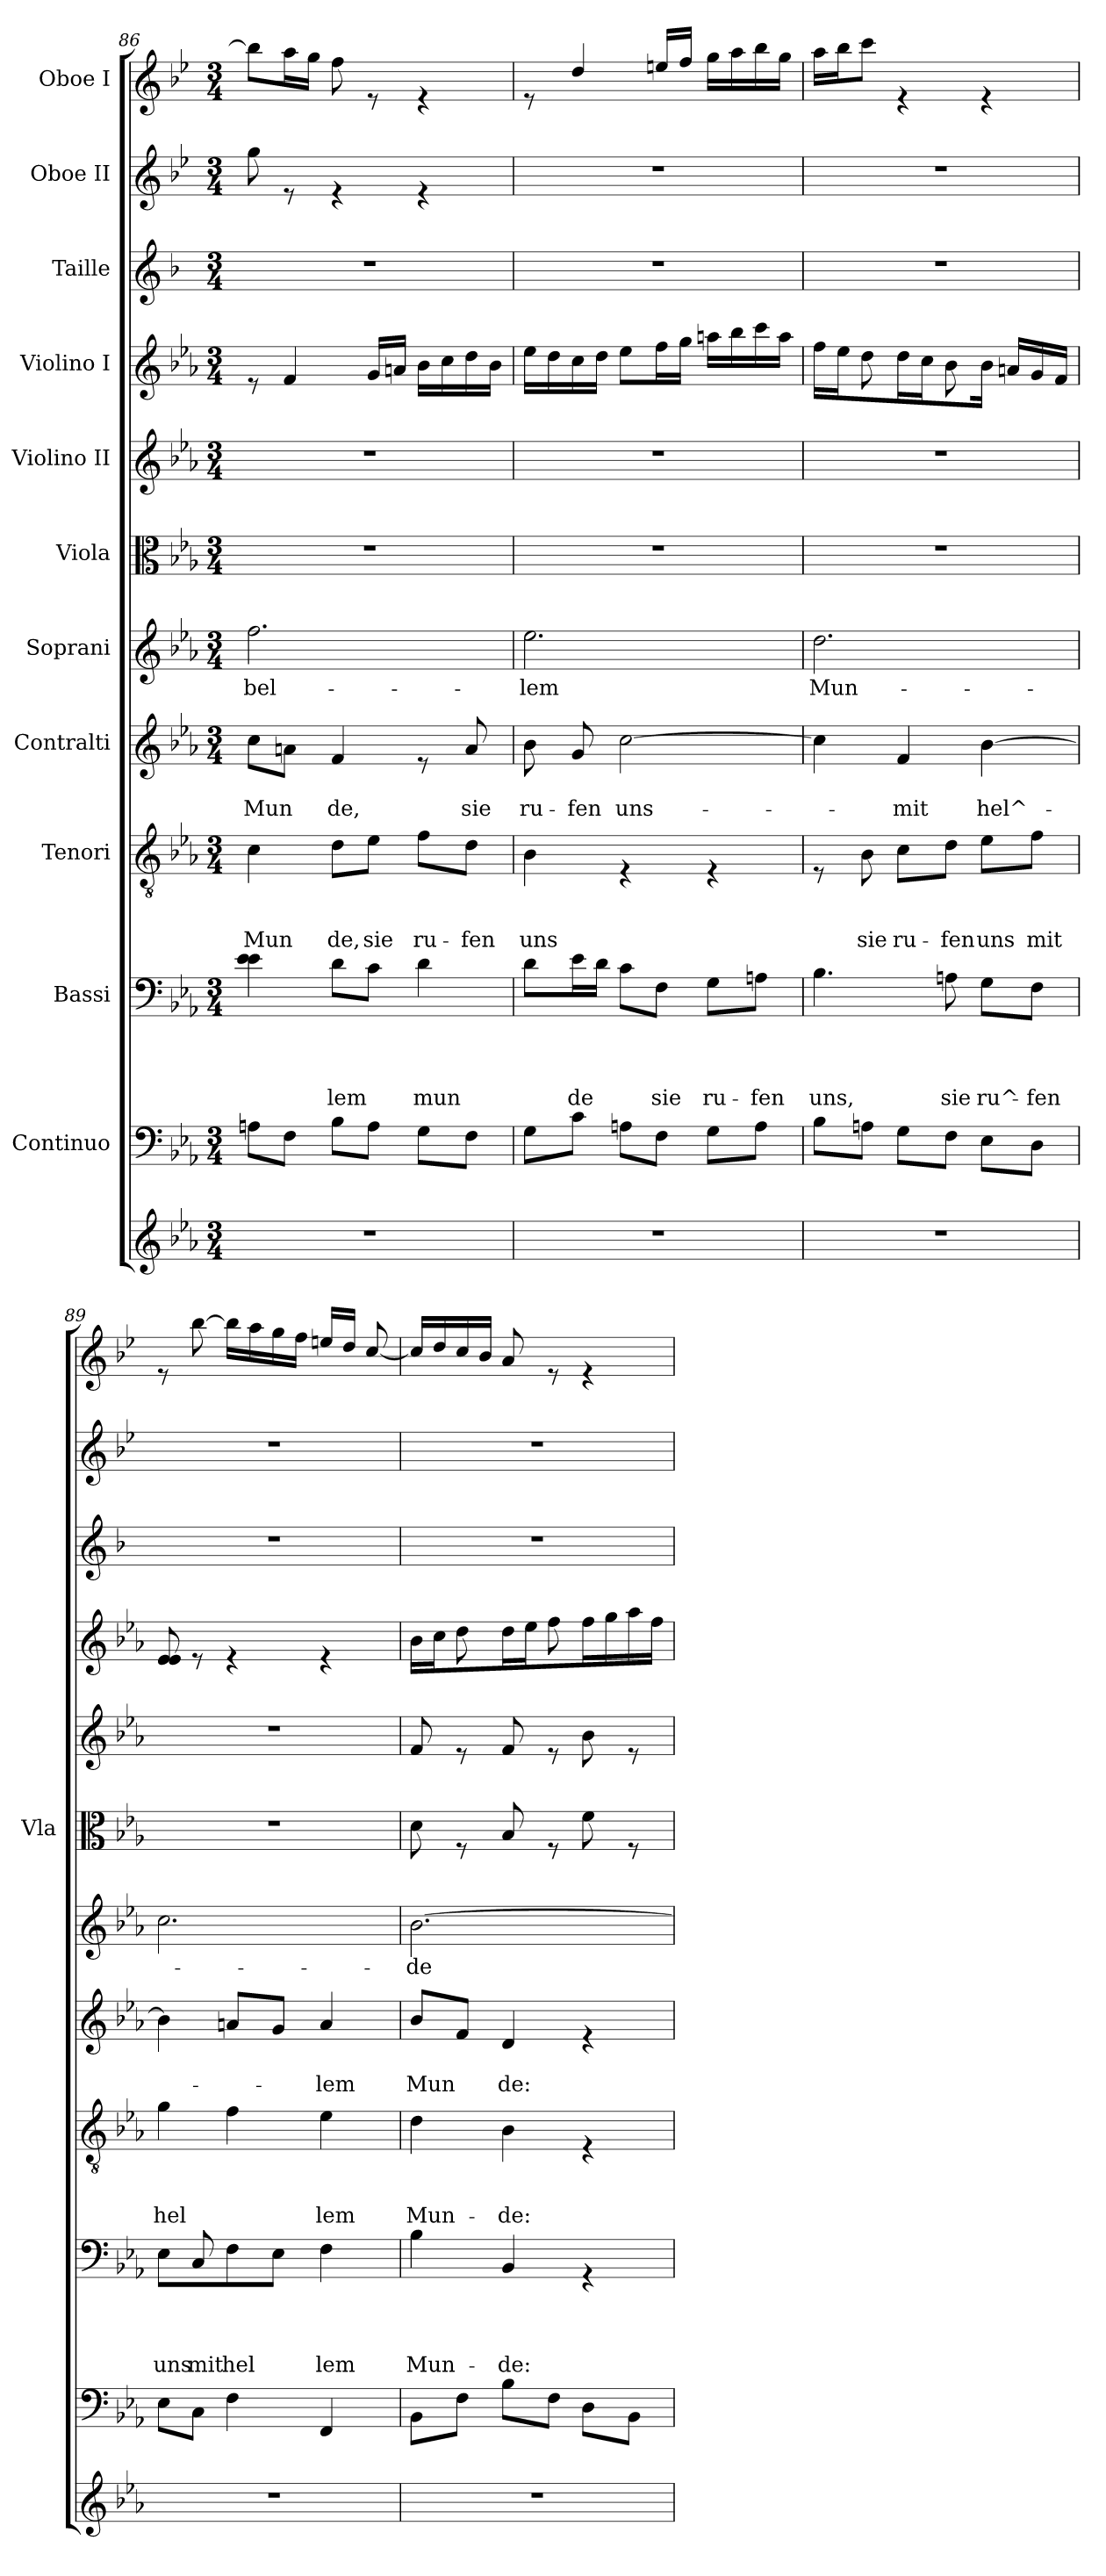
**kern	**kern	**kern	**text	**text	**text	**text	**kern	**text	**text	**text	**kern	**text	**text	**kern	**text	**kern	**kern	**kern	**kern	**kern	**kern
*part12	*part11	*part10	*part10	*part10	*part10	*part10	*part9	*part9	*part9	*part9	*part8	*part8	*part8	*part7	*part7	*part6	*part5	*part4	*part3	*part2	*part1
*staff12	*staff11	*staff10	*staff10	*staff10	*staff10	*staff10	*staff9	*staff9	*staff9	*staff9	*staff8	*staff8	*staff8	*staff7	*staff7	*staff6	*staff5	*staff4	*staff3	*staff2	*staff1
*	*I"Continuo	*I"Bassi	*	*	*	*	*I"Tenori	*	*	*	*I"Contralti	*	*	*I"Soprani	*	*I"Viola	*I"Violino II	*I"Violino I	*I"Taille	*I"Oboe II	*I"Oboe I
*	*	*	*	*	*	*	*	*	*	*	*	*	*	*	*	*I'Vla	*	*	*	*	*
*clefG2	*clefF4	*clefF4	*	*	*	*	*clefGv2	*	*	*	*clefG2	*	*	*clefG2	*	*clefC3	*clefG2	*clefG2	*clefG2	*clefG2	*clefG2
*	*	*	*	*	*	*	*	*	*	*	*	*	*	*	*	*	*	*	*ITrd4c7	*ITrd4c7	*ITrd4c7
*k[b-e-a-]	*k[b-e-a-]	*k[b-e-a-]	*	*	*	*	*k[b-e-a-]	*	*	*	*k[b-e-a-]	*	*	*k[b-e-a-]	*	*k[b-e-a-]	*k[b-e-a-]	*k[b-e-a-]	*k[b-e-]	*k[b-e-a-]	*k[b-e-a-]
*E-:	*E-:	*E-:	*	*	*	*	*E-:	*	*	*	*E-:	*	*	*E-:	*	*E-:	*E-:	*E-:	*B-:	*E-:	*E-:
*M3/4	*M3/4	*M3/4	*	*	*	*	*M3/4	*	*	*	*M3/4	*	*	*M3/4	*	*M3/4	*M3/4	*M3/4	*M3/4	*M3/4	*M3/4
=86	=86	=86	=86	=86	=86	=86	=86	=86	=86	=86	=86	=86	=86	=86	=86	=86	=86	=86	=86	=86	=86
!	!	!	!	!	!	!	!	!	!	!LO:LY:b	!	!	!LO:LY:b	!	!LO:LY:b	!	!	!	!	!	!
2.r	8An\L	4e-\ 4e-\	.	.	.	.	4c\	.	.	Mun	8cc\L	.	Mun	2.ff\	bel-	2.r	2.r	8re	2.r	8cc\	8ee-\L]
.	8F\J	.	.	.	.	.	.	.	.	.	8an\J	.	.	.	.	.	.	4f/	.	8re	16dd\L
.	.	.	.	.	.	.	.	.	.	.	.	.	.	.	.	.	.	.	.	.	16cc\JJ
!	!	!	!	!	!	!LO:LY:b	!	!	!	!LO:LY:b	!	!	!LO:LY:b	!	!	!	!	!	!	!	!
.	8B-\L	8d\L	.	.	.	-lem	8d\L	.	.	de,	4f/	.	de,	.	.	.	.	.	.	4re	8b-\
!	!	!	!	!	!	!	!	!	!	!LO:LY:b	!	!	!	!	!	!	!	!	!	!	!
.	8A\J	8c\J	.	.	.	.	8e-\J	.	.	sie	.	.	.	.	.	.	.	16g/LL	.	.	8re
.	.	.	.	.	.	.	.	.	.	.	.	.	.	.	.	.	.	16an/JJ	.	.	.
!	!	!	!	!	!	!LO:LY:b	!	!	!	!LO:LY:b	!	!	!	!	!	!	!	!	!	!	!
.	8G\L	4d\	.	.	.	mun	8f\L	.	.	ru-	8re	.	.	.	.	.	.	16b-\LL	.	4re	4re
.	.	.	.	.	.	.	.	.	.	.	.	.	.	.	.	.	.	16cc\	.	.	.
!	!	!	!	!	!	!	!	!	!	!LO:LY:b	!	!	!LO:LY:b	!	!	!	!	!	!	!	!
.	8F\J	.	.	.	.	.	8d\J	.	.	-fen	8a/	.	sie	.	.	.	.	16dd\	.	.	.
.	.	.	.	.	.	.	.	.	.	.	.	.	.	.	.	.	.	16b-\JJ	.	.	.
=87	=87	=87	=87	=87	=87	=87	=87	=87	=87	=87	=87	=87	=87	=87	=87	=87	=87	=87	=87	=87	=87
!	!	!	!	!	!	!	!	!	!	!LO:LY:b	!	!	!LO:LY:b	!	!LO:LY:b	!	!	!	!	!	!
2.r	8G\L	8d\L	.	.	.	.	4B-\	.	.	uns	8b-\	.	ru-	2.ee-\	-lem	2.r	2.r	16ee-\LL	2.r	2.r	8re
.	.	.	.	.	.	.	.	.	.	.	.	.	.	.	.	.	.	16dd\	.	.	.
!	!	!	!	!	!	!LO:LY:b	!	!	!	!	!	!	!LO:LY:b	!	!	!	!	!	!	!	!
.	8c\J	16e-\L	.	.	.	de	.	.	.	.	8g/	.	-fen	.	.	.	.	16cc\	.	.	4g/
.	.	16d\JJ	.	.	.	.	.	.	.	.	.	.	.	.	.	.	.	16dd\JJ	.	.	.
!	!	!	!	!	!	!	!	!	!	!	!	!	!LO:LY:b	!	!	!	!	!	!	!	!
.	8An\L	8c\L	.	.	.	.	4rE	.	.	.	[>2cc\	.	uns-	.	.	.	.	8ee-\L	.	.	.
!	!	!	!	!	!	!LO:LY:b	!	!	!	!	!	!	!	!	!	!	!	!	!	!	!
.	8F\J	8F\J	.	.	.	sie	.	.	.	.	.	.	.	.	.	.	.	16ff\L	.	.	16an/LL
.	.	.	.	.	.	.	.	.	.	.	.	.	.	.	.	.	.	16gg\JJ	.	.	16b-/JJ
!	!	!	!	!	!	!LO:LY:b	!	!	!	!	!	!	!	!	!	!	!	!	!	!	!
.	8G\L	8G\L	.	.	.	ru-	4rE	.	.	.	.	.	.	.	.	.	.	16aan\LL	.	.	16cc\LL
.	.	.	.	.	.	.	.	.	.	.	.	.	.	.	.	.	.	16bb-\	.	.	16dd\
!	!	!	!	!	!	!LO:LY:b	!	!	!	!	!	!	!	!	!	!	!	!	!	!	!
.	8A\J	8An\J	.	.	.	-fen	.	.	.	.	.	.	.	.	.	.	.	16ccc\	.	.	16ee-\
.	.	.	.	.	.	.	.	.	.	.	.	.	.	.	.	.	.	16aa\JJ	.	.	16cc\JJ
=88	=88	=88	=88	=88	=88	=88	=88	=88	=88	=88	=88	=88	=88	=88	=88	=88	=88	=88	=88	=88	=88
!	!	!	!	!	!	!LO:LY:b	!	!	!	!	!	!	!	!	!LO:LY:b	!	!	!	!	!	!
*	*	*	*	*	*	*	*	*	*	*	*	*	*	*	*	*	*	*^	*	*	*
2.r	8B-\L	4.B-\	.	.	.	uns,	8rE	.	.	.	4cc\]	.	.	2.dd\	Mun-	2.r	2.r	16ff\LL	8ryy	2.r	2.r	16dd\LL
.	.	.	.	.	.	.	.	.	.	.	.	.	.	.	.	.	.	16ee-\	.	.	.	16ee-\J
!	!	!	!	!	!	!	!	!	!	!LO:LY:b	!	!	!	!	!	!	!	!	!	!	!	!
.	8An\J	.	.	.	.	.	8B-\	.	.	sie	.	.	.	.	.	.	.	8ryy	8dd\	.	.	8ff\J
!	!	!	!	!	!	!	!	!	!	!LO:LY:b	!	!	!LO:LY:b	!	!	!	!	!	!	!	!	!
.	8G\L	.	.	.	.	.	8c\L	.	.	ru-	4f/	.	-mit	.	.	.	.	16dd\	8ryy	.	.	4re
.	.	.	.	.	.	.	.	.	.	.	.	.	.	.	.	.	.	16cc\	.	.	.	.
!	!	!	!	!	!	!LO:LY:b	!	!	!	!LO:LY:b	!	!	!	!	!	!	!	!	!	!	!	!
.	8F\J	8An\	.	.	.	sie	8d\J	.	.	-fen	.	.	.	.	.	.	.	8ryy	8b-\	.	.	.
!	!	!	!	!	!	!LO:LY:b	!	!	!	!LO:LY:b	!	!	!LO:LY:b	!	!	!	!	!	!	!	!	!
.	8E-\L	8G\L	.	.	.	ru^-	8e-\L	.	.	uns	[>4b-\	.	hel^-	.	.	.	.	16b-\JJ	16ryy	.	.	4re
.	.	.	.	.	.	.	.	.	.	.	.	.	.	.	.	.	.	8.ryy	16an/LL	.	.	.
!	!	!	!	!	!	!LO:LY:b	!	!	!	!LO:LY:b	!	!	!	!	!	!	!	!	!	!	!	!
.	8D\J	8F\J	.	.	.	-fen	8f\J	.	.	mit	.	.	.	.	.	.	.	.	16g/	.	.	.
.	.	.	.	.	.	.	.	.	.	.	.	.	.	.	.	.	.	.	16f/JJ	.	.	.
!!LO:LB:g=z
=89	=89	=89	=89	=89	=89	=89	=89	=89	=89	=89	=89	=89	=89	=89	=89	=89	=89	=89	=89	=89	=89	=89
!	!	!	!	!	!	!LO:LY:b	!	!	!	!LO:LY:b	!	!	!	!	!	!	!	!	!	!	!	!
*	*	*^	*	*	*	*	*	*	*	*	*	*	*	*	*	*	*	*v	*v	*	*	*
2.r	8E-\L	8E-\L	8ryy	.	.	.	uns	4g\	.	.	hel	4b-\]	.	.	2.cc\	.	2.r	2.r	8e-/ 8e-/	2.r	2.r	8re
!	!	!	!	!	!	!	!LO:LY:b	!	!	!	!	!	!	!	!	!	!	!	!	!	!	!
.	8C\J	8ryy	8C/	.	.	.	mit	.	.	.	.	.	.	.	.	.	.	.	8re	.	.	[8ee-\
!	!	!	!	!	!	!	!LO:LY:b	!	!	!	!	!	!	!	!	!	!	!	!	!	!	!
.	4F\	8F\	4ryy	.	.	.	hel	4f\	.	.	.	8an/L	.	.	.	.	.	.	4re	.	.	16ee-\LL]
.	.	.	.	.	.	.	.	.	.	.	.	.	.	.	.	.	.	.	.	.	.	16dd\
.	.	8E-\J	.	.	.	.	.	.	.	.	.	8g/J	.	.	.	.	.	.	.	.	.	16cc\
.	.	.	.	.	.	.	.	.	.	.	.	.	.	.	.	.	.	.	.	.	.	16b-\JJ
!	!	!	!	!	!	!	!LO:LY:b	!	!	!	!LO:LY:b	!	!	!LO:LY:b	!	!	!	!	!	!	!	!
.	4FF/	4ryy	4F\	.	.	.	lem	4e-\	.	.	lem	4a/	.	-lem	.	.	.	.	4re	.	.	16an/LL
.	.	.	.	.	.	.	.	.	.	.	.	.	.	.	.	.	.	.	.	.	.	16g/JJ
.	.	.	.	.	.	.	.	.	.	.	.	.	.	.	.	.	.	.	.	.	.	[8f/
*	*	*v	*v	*	*	*	*	*	*	*	*	*	*	*	*	*	*	*	*	*	*	*
=90	=90	=90	=90	=90	=90	=90	=90	=90	=90	=90	=90	=90	=90	=90	=90	=90	=90	=90	=90	=90	=90
!	!	!	!	!	!	!LO:LY:b	!	!	!	!LO:LY:b	!	!	!LO:LY:b	!	!LO:LY:b	!	!	!	!	!	!
*	*	*	*	*	*	*	*	*	*	*	*	*	*	*	*	*	*	*^	*	*	*
2.r	8BB-\L	4B-\	.	.	.	Mun-	4d\	.	.	Mun-	8b-/L	.	Mun	[>2.b-\	-de-	8d\	8f/	16b-\LL	8ryy	2.r	2.r	16f/LL]
.	.	.	.	.	.	.	.	.	.	.	.	.	.	.	.	.	.	16cc\	.	.	.	16g/
.	8F\J	.	.	.	.	.	.	.	.	.	8f/J	.	.	.	.	8rF	8re	8ryy	8dd\	.	.	16f/
.	.	.	.	.	.	.	.	.	.	.	.	.	.	.	.	.	.	.	.	.	.	16e-/JJ
!	!	!	!	!	!	!LO:LY:b	!	!	!	!LO:LY:b	!	!	!LO:LY:b	!	!	!	!	!	!	!	!	!
.	8B-\L	4BB-/	.	.	.	-de:	4B-\	.	.	-de:	4d/	.	de:	.	.	8B-/	8f/	16dd\	8ryy	.	.	8d/
.	.	.	.	.	.	.	.	.	.	.	.	.	.	.	.	.	.	16ee-\	.	.	.	.
.	8F\J	.	.	.	.	.	.	.	.	.	.	.	.	.	.	8rF	8re	8ryy	8ff\	.	.	8re
.	8D\L	4rGG	.	.	.	.	4rE	.	.	.	4re	.	.	.	.	8f\	8b-\	16ff\	4ryy	.	.	4re
.	.	.	.	.	.	.	.	.	.	.	.	.	.	.	.	.	.	16gg\	.	.	.	.
.	8BB-\J	.	.	.	.	.	.	.	.	.	.	.	.	.	.	8rF	8re	16aa-\	.	.	.	.
.	.	.	.	.	.	.	.	.	.	.	.	.	.	.	.	.	.	16ff\JJ	.	.	.	.
*	*	*	*	*	*	*	*	*	*	*	*	*	*	*	*	*	*	*v	*v	*	*	*
=	=	=	=	=	=	=	=	=	=	=	=	=	=	=	=	=	=	=	=	=	=
*-	*-	*-	*-	*-	*-	*-	*-	*-	*-	*-	*-	*-	*-	*-	*-	*-	*-	*-	*-	*-	*-
